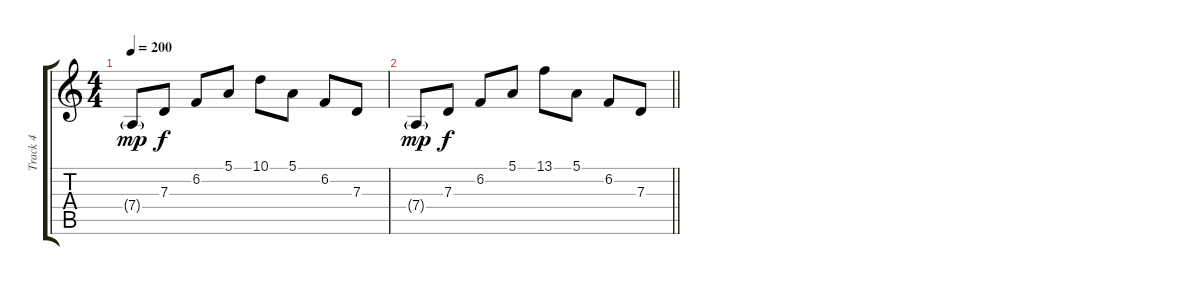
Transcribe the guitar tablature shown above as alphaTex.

\track ("Track 4" "Track 4") {instrument lead3calliope}
\staff {score tabs}
\tuning (E4 B3 G3 D3 A2 E2) {hide}
\ts (4 4)
\tempo 200
\clef g2
\ks c
7.4{g}.8{dy mp instrument frenchhorn} 7.3.8{dy f} 6.2.8 5.1.8 10.1.8 5.1.8 6.2.8 7.3.8 |
\barLineRight lightlight
7.4{g}.8{dy mp instrument flute} 7.3.8{dy f} 6.2.8 5.1.8 13.1.8 5.1.8 6.2.8 7.3.8
